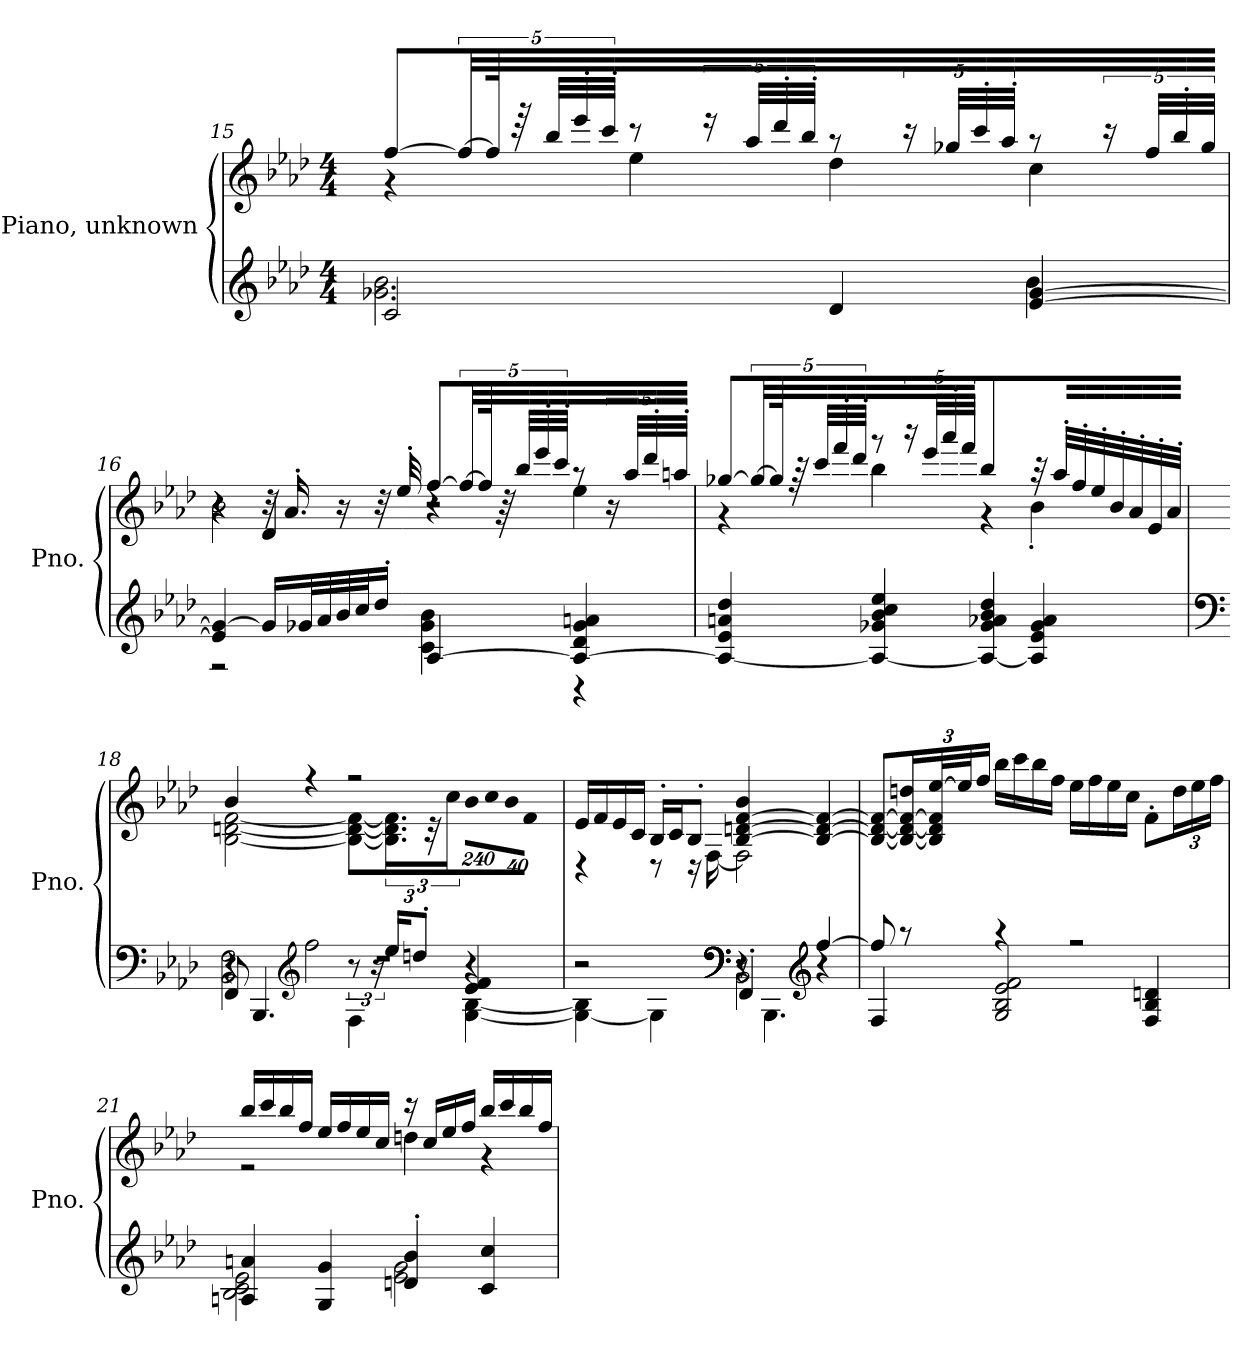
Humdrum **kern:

**kern	**kern
*part1	*part1
*staff2	*staff1
*I"Piano, unknown	*
*I'Pno.	*
*clefG2	*clefG2
*k[b-e-a-d-]	*k[b-e-a-d-]
*M4/4	*M4/4
=15	=15
*^	*^
2c/	2.g-X\ 2.b-\	[8ff/L	4r
.	.	40ff/LL_	.
.	.	80ff/JJJk]	.
.	.	80r	.
.	.	40bb-/LLL	.
.	.	40eee-'/	.
.	.	40ccc'/JJJ	.
.	.	8r	4ee-\
.	.	20r	.
.	.	40aa-/LLL	.
.	.	40ddd-'/	.
.	.	40bb-'/JJJ	.
4d-/	.	8r	4dd-\
.	.	20r	.
.	.	40gg-X/LLL	.
.	.	40ccc'/	.
.	.	40aa-'/JJJ	.
[4e-/ [4g-/	4b-\	8r	4cc\
.	.	20r	.
.	.	40ff/LLL	.
.	.	40bb-'/	.
.	.	40gg-/JJJ	.
!!LO:LB:g=z
=16	=16	=16	=16
*	*	*	*^
4e-/] 4g-/_	2r	4r	2b-\	4r
16g-/LL]	.	32r	.	4d-/
.	.	16.a-'/	.	.
32g-X/L	.	.	.	.
32a-/	.	.	.	.
32b-/	.	16r	.	.
32cc/J	.	.	.	.
16dd-'/JJ	.	32r	.	.
.	.	32ee-'/	.	.
[4A-/	4c\ 4g-\ 4b-\	[8ff/L	4r	2r
.	.	40ff/LL_	.	.
.	.	80ff/JJJk]	.	.
.	.	80r	.	.
.	.	40bb-/LLL	.	.
.	.	40eee-'/	.	.
.	.	40ccc'/JJJ	.	.
4A-/_ 4d-/ 4g-/ 4an/	4r	8r	4ee-\	.
.	.	20r	.	.
.	.	40aa-/LLL	.	.
.	.	40ddd-'/	.	.
.	.	40aan'/JJJ	.	.
*v	*v	*	*	*
*	*	*v	*v
!!LO:LB:g=z
=17	=17	=17
4A-/_ 4e-/ 4an/ 4dd-/	[8gg-X/L	4r
.	40gg-/LL_	.
.	80gg-/JJJk]	.
.	80r	.
.	40ccc/LLL	.
.	40fff'/	.
.	40ddd-'/JJJ	.
4A-/_ 4g-X/ 4b-/ 4cc/ 4ee-/	8r	4bb-\
.	20r	.
.	40eee-/LLL	.
.	40aaa-'/	.
.	40fff/JJJ	.
4A-/_ 4g-/ 4a-X/ 4b-/ 4dd-/	4bb-/	4r
4A-/] 4e-/ 4g-/ 4a-/	32r	4b-'\
.	32aa-'/LLL	.
.	32ff'/	.
.	32ee-'/	.
.	32b-'/	.
.	32a-'/	.
.	32e-'/	.
.	32a-'/JJJ	.
=18	=18	=18
*clefF4	*	*
*^	*	*
*	*^	*	*
*	*	*^	*	*
1r	4r	8FF/	2BB-\ 2F\	4b-/	[2B-\ [2dn\ [2f\
.	.	4.BBB-/	.	.	.
*clefG2	*	*	*	*	*
.	2ff\	.	.	4r	.
.	.	12r	4F\	2r	8B-\_ 8d\_ 8f\_L
.	.	24r	.	.	.
.	.	24ee-/KL	.	.	24.B-\] 24.d\] 24.f\]Jk
.	.	12ddn'/J	.	.	.
.	.	.	.	.	48r
.	.	.	.	.	24cc\
*	*	*	*	*	*Xbrackettup
!	!	!	!	!	!LO:N:vis=16
.	[4G\ [4B-\	4e-/ 4f/	4r	.	1920%137b-\LL
!	!	!	!	!	!LO:N:vis=16
.	.	.	.	.	1920%137cc\
!	!	!	!	!	!LO:N:vis=32
.	.	.	.	.	640%23b-\K
!	!	!	!	!	!LO:N:vis=16
.	.	.	.	.	1920%137f\JJ
!!LO:LB:g=z	!!
=19	=19	=19	=19	=19	=19
2r	4G\_ 4B-\]	2r	2r	16e-/LL	4r
.	.	.	.	16f/	.
.	.	.	.	16e-/	.
.	.	.	.	16c/JJ	.
.	4G\]	.	.	16B-'/LL	8r
.	.	.	.	16c/J	.
.	.	.	.	8B-'/J	16r
.	.	.	.	.	[16F\
*clefF4	*	*	*	*	*
4r	2BB-\	4FF'/	8r	[4B-/ [4dn/ [4f/ 4b-/	2F\]
.	.	.	4.BBB-\	.	.
*clefG2	*	*	*	*	*
[4ff/	.	4r	.	4B-/_ 4d/_ 4f/_	.
*	*v	*v	*v	*	*
*	*	*v	*v
=20	=20	=20
8ff/]	4F/	8B-/_ 8d/_ 8f/_L
8r	.	24B-/_ 24d/_ 24f/_ 24ddn/L
.	.	48B-/] 48d/] 48f/] [48ee-/L
.	.	48ee-/J]
.	.	24ff/JJ
4r	2G/ 2B-/ 2e-/ 2f/	16bb-\LL
.	.	16ccc\
.	.	16bb-\
.	.	16ff\JJ
2r	.	16ee-\LL
.	.	16ff\
.	.	16ee-\
.	.	16cc\JJ
.	4F/ 4B-/ 4dn/	8f'\L
.	.	24dd\L
.	.	24ee-\
.	.	24ff\JJ
!!LO:PB:g=z
=21	=21	=21
*	*	*^
4An/ 4an/	2B-\ 2c\ 2e-\	16bb-/LL	2r
.	.	16ccc/	.
.	.	16bb-/	.
.	.	16ff/JJ	.
4G/ 4g/	.	16ee-/LL	.
.	.	16ff/	.
.	.	16ee-/	.
.	.	16cc/JJ	.
4dn/' 4b-/'	2e-\ 2g\	16r	4ddn\
.	.	16cc/LL	.
.	.	16ee-/	.
.	.	16ff/JJ	.
4c/ 4cc/	.	16bb-/LL	4r
.	.	16ccc/	.
.	.	16bb-/	.
.	.	16ff/JJ	.
*v	*v	*	*
*	*v	*v
=	=
*-	*-
